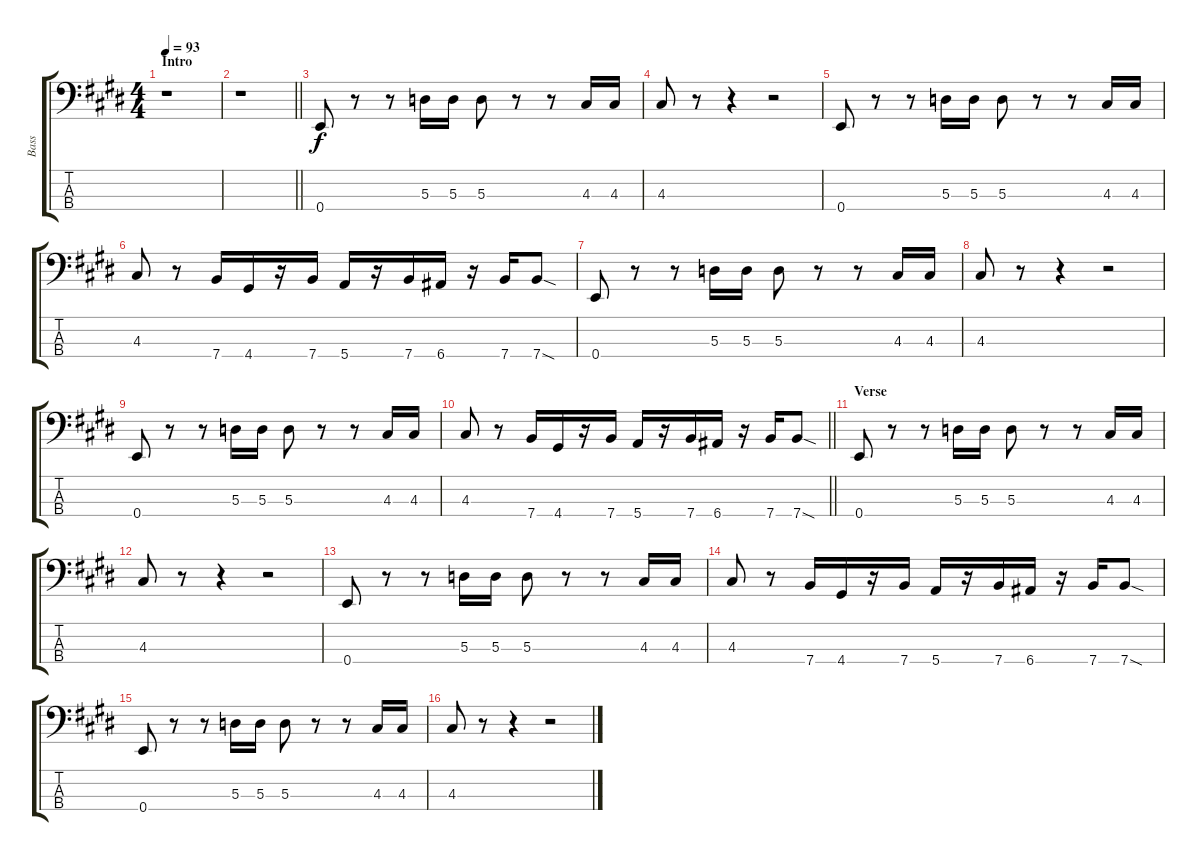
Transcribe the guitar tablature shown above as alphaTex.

\track ("Bass" "Bass") {instrument electricbassfinger}
\staff {score tabs}
\tuning (G2 D2 A1 E1) {hide}
\ts (4 4)
\section ("" "Intro")
\tempo 93
\clef f4
\ks e
r.1{dy f instrument electricbassfinger} |
\barLineRight lightlight
r.1 |
\section ("" "")
0.4.8 r.8 r.8 5.3.16 5.3.16 5.3.8 r.8 r.8 4.3.16 4.3.16 |
4.3.8 r.8 r.4 r.2 |
0.4.8 r.8 r.8 5.3.16 5.3.16 5.3.8 r.8 r.8 4.3.16 4.3.16 |
4.3.8 r.8 7.4.16 4.4.16 r.16 7.4.16 5.4.16 r.16 7.4.16 6.4.16 r.16 7.4.16 7.4{sod}.8 |
0.4.8 r.8 r.8 5.3.16 5.3.16 5.3.8 r.8 r.8 4.3.16 4.3.16 |
4.3.8 r.8 r.4 r.2 |
0.4.8 r.8 r.8 5.3.16 5.3.16 5.3.8 r.8 r.8 4.3.16 4.3.16 |
\barLineRight lightlight
4.3.8 r.8 7.4.16 4.4.16 r.16 7.4.16 5.4.16 r.16 7.4.16 6.4.16 r.16 7.4.16 7.4{sod}.8 |
\section ("" "Verse")
0.4.8 r.8 r.8 5.3.16 5.3.16 5.3.8 r.8 r.8 4.3.16 4.3.16 |
4.3.8 r.8 r.4 r.2 |
0.4.8 r.8 r.8 5.3.16 5.3.16 5.3.8 r.8 r.8 4.3.16 4.3.16 |
4.3.8 r.8 7.4.16 4.4.16 r.16 7.4.16 5.4.16 r.16 7.4.16 6.4.16 r.16 7.4.16 7.4{sod}.8 |
0.4.8 r.8 r.8 5.3.16 5.3.16 5.3.8 r.8 r.8 4.3.16 4.3.16 |
4.3.8 r.8 r.4 r.2
